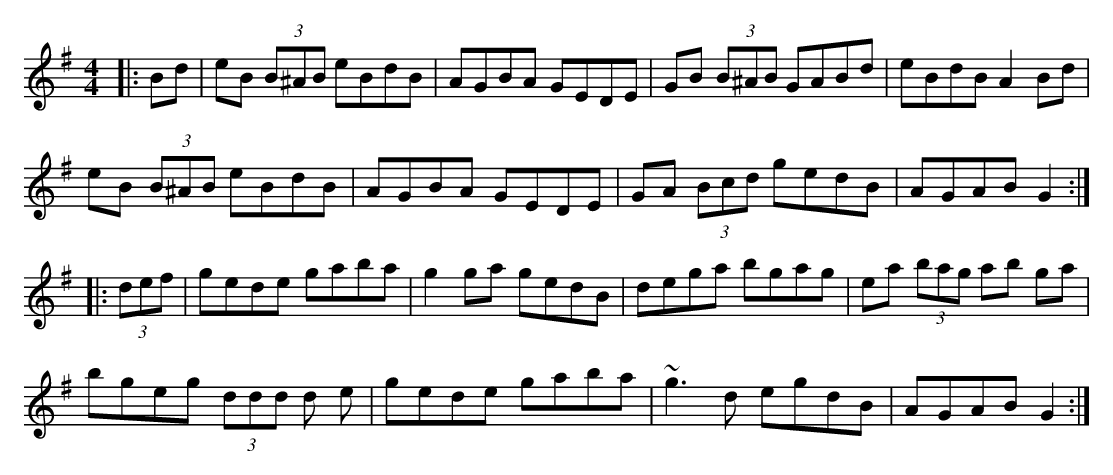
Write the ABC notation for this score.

X:1
M:4/4
K:G
|:Bd|eB (3B^AB eBdB|AGBA GEDE|GB (3B^AB GABd|eBdB A2 Bd|
eB (3B^AB eBdB|AGBA GEDE |GA (3Bcd gedB|AGAB G2:|
|:(3def|gede gaba|g2ga gedB|dega bgag|ea (3bag ab ga|
bgeg (3ddd d e|gede gaba|~g3 d egdB|AGAB G2:|
